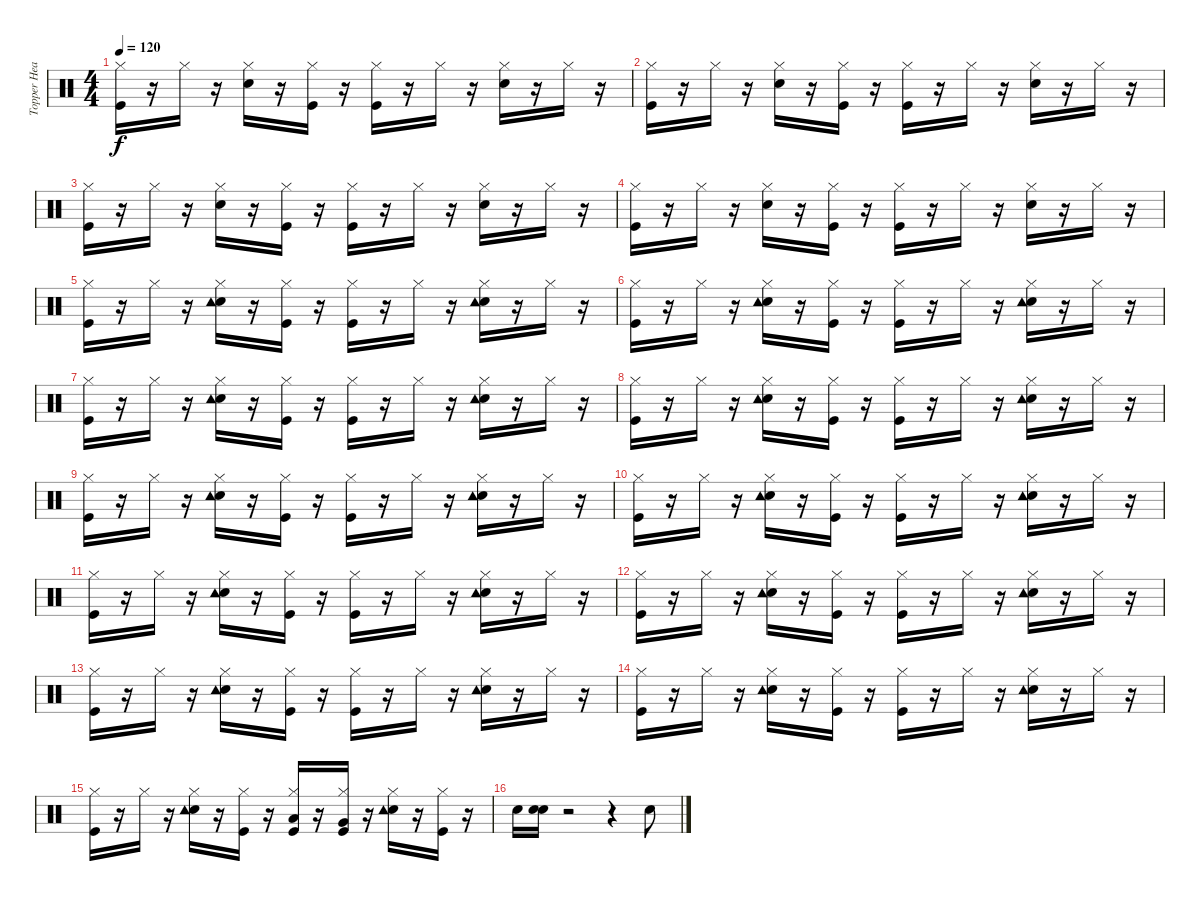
\track ("Topper Headon" "Topper Hea") {instrument percussion}
\staff {score}
\articulation defaults
\ts (4 4)
\tempo 120
\clef neutral
\ks c
("Kick (hit)" "Hi-Hat (closed)").16{dy f} r.16 "Hi-Hat (closed)".16 r.16 ("Snare (hit) 2" "Hi-Hat (closed)").16 r.16 ("Kick (hit)" "Hi-Hat (closed)").16 r.16 ("Kick (hit)" "Hi-Hat (closed)").16 r.16 "Hi-Hat (closed)".16 r.16 ("Snare (hit) 2" "Hi-Hat (closed)").16 r.16 "Hi-Hat (closed)".16 r.16 |
("Kick (hit)" "Hi-Hat (closed)").16 r.16 "Hi-Hat (closed)".16 r.16 ("Snare (hit) 2" "Hi-Hat (closed)").16 r.16 ("Kick (hit)" "Hi-Hat (closed)").16 r.16 ("Kick (hit)" "Hi-Hat (closed)").16 r.16 "Hi-Hat (closed)".16 r.16 ("Snare (hit) 2" "Hi-Hat (closed)").16 r.16 "Hi-Hat (closed)".16 r.16 |
("Kick (hit)" "Hi-Hat (closed)").16 r.16 "Hi-Hat (closed)".16 r.16 ("Snare (hit) 2" "Hi-Hat (closed)").16 r.16 ("Kick (hit)" "Hi-Hat (closed)").16 r.16 ("Kick (hit)" "Hi-Hat (closed)").16 r.16 "Hi-Hat (closed)".16 r.16 ("Snare (hit) 2" "Hi-Hat (closed)").16 r.16 "Hi-Hat (closed)".16 r.16 |
("Kick (hit)" "Hi-Hat (closed)").16 r.16 "Hi-Hat (closed)".16 r.16 ("Snare (hit) 2" "Hi-Hat (closed)").16 r.16 ("Kick (hit)" "Hi-Hat (closed)").16 r.16 ("Kick (hit)" "Hi-Hat (closed)").16 r.16 "Hi-Hat (closed)".16 r.16 ("Snare (hit) 2" "Hi-Hat (closed)").16 r.16 "Hi-Hat (closed)".16 r.16 |
("Kick (hit)" "Hi-Hat (closed)").16 r.16 "Hi-Hat (closed)".16 r.16 ("Snare (hit) 2" "Hi-Hat (closed)" "Tambourine (hit)").16 r.16 ("Kick (hit)" "Hi-Hat (closed)").16 r.16 ("Kick (hit)" "Hi-Hat (closed)").16 r.16 "Hi-Hat (closed)".16 r.16 ("Snare (hit) 2" "Hi-Hat (closed)" "Tambourine (hit)").16 r.16 "Hi-Hat (closed)".16 r.16 |
("Kick (hit)" "Hi-Hat (closed)").16 r.16 "Hi-Hat (closed)".16 r.16 ("Snare (hit) 2" "Hi-Hat (closed)" "Tambourine (hit)").16 r.16 ("Kick (hit)" "Hi-Hat (closed)").16 r.16 ("Kick (hit)" "Hi-Hat (closed)").16 r.16 "Hi-Hat (closed)".16 r.16 ("Snare (hit) 2" "Hi-Hat (closed)" "Tambourine (hit)").16 r.16 "Hi-Hat (closed)".16 r.16 |
("Kick (hit)" "Hi-Hat (closed)").16 r.16 "Hi-Hat (closed)".16 r.16 ("Snare (hit) 2" "Hi-Hat (closed)" "Tambourine (hit)").16 r.16 ("Kick (hit)" "Hi-Hat (closed)").16 r.16 ("Kick (hit)" "Hi-Hat (closed)").16 r.16 "Hi-Hat (closed)".16 r.16 ("Snare (hit) 2" "Hi-Hat (closed)" "Tambourine (hit)").16 r.16 "Hi-Hat (closed)".16 r.16 |
("Kick (hit)" "Hi-Hat (closed)").16 r.16 "Hi-Hat (closed)".16 r.16 ("Snare (hit) 2" "Hi-Hat (closed)" "Tambourine (hit)").16 r.16 ("Kick (hit)" "Hi-Hat (closed)").16 r.16 ("Kick (hit)" "Hi-Hat (closed)").16 r.16 "Hi-Hat (closed)".16 r.16 ("Snare (hit) 2" "Hi-Hat (closed)" "Tambourine (hit)").16 r.16 "Hi-Hat (closed)".16 r.16 |
("Kick (hit)" "Hi-Hat (closed)").16 r.16 "Hi-Hat (closed)".16 r.16 ("Snare (hit) 2" "Hi-Hat (closed)" "Tambourine (hit)").16 r.16 ("Kick (hit)" "Hi-Hat (closed)").16 r.16 ("Kick (hit)" "Hi-Hat (closed)").16 r.16 "Hi-Hat (closed)".16 r.16 ("Snare (hit) 2" "Hi-Hat (closed)" "Tambourine (hit)").16 r.16 "Hi-Hat (closed)".16 r.16 |
("Kick (hit)" "Hi-Hat (closed)").16 r.16 "Hi-Hat (closed)".16 r.16 ("Snare (hit) 2" "Hi-Hat (closed)" "Tambourine (hit)").16 r.16 ("Kick (hit)" "Hi-Hat (closed)").16 r.16 ("Kick (hit)" "Hi-Hat (closed)").16 r.16 "Hi-Hat (closed)".16 r.16 ("Snare (hit) 2" "Hi-Hat (closed)" "Tambourine (hit)").16 r.16 "Hi-Hat (closed)".16 r.16 |
("Kick (hit)" "Hi-Hat (closed)").16 r.16 "Hi-Hat (closed)".16 r.16 ("Snare (hit) 2" "Hi-Hat (closed)" "Tambourine (hit)").16 r.16 ("Kick (hit)" "Hi-Hat (closed)").16 r.16 ("Kick (hit)" "Hi-Hat (closed)").16 r.16 "Hi-Hat (closed)".16 r.16 ("Snare (hit) 2" "Hi-Hat (closed)" "Tambourine (hit)").16 r.16 "Hi-Hat (closed)".16 r.16 |
("Kick (hit)" "Hi-Hat (closed)").16 r.16 "Hi-Hat (closed)".16 r.16 ("Snare (hit) 2" "Hi-Hat (closed)" "Tambourine (hit)").16 r.16 ("Kick (hit)" "Hi-Hat (closed)").16 r.16 ("Kick (hit)" "Hi-Hat (closed)").16 r.16 "Hi-Hat (closed)".16 r.16 ("Snare (hit) 2" "Hi-Hat (closed)" "Tambourine (hit)").16 r.16 "Hi-Hat (closed)".16 r.16 |
("Kick (hit)" "Hi-Hat (closed)").16 r.16 "Hi-Hat (closed)".16 r.16 ("Snare (hit) 2" "Hi-Hat (closed)" "Tambourine (hit)").16 r.16 ("Kick (hit)" "Hi-Hat (closed)").16 r.16 ("Kick (hit)" "Hi-Hat (closed)").16 r.16 "Hi-Hat (closed)".16 r.16 ("Snare (hit) 2" "Hi-Hat (closed)" "Tambourine (hit)").16 r.16 "Hi-Hat (closed)".16 r.16 |
("Kick (hit)" "Hi-Hat (closed)").16 r.16 "Hi-Hat (closed)".16 r.16 ("Snare (hit) 2" "Hi-Hat (closed)" "Tambourine (hit)").16 r.16 ("Kick (hit)" "Hi-Hat (closed)").16 r.16 ("Kick (hit)" "Hi-Hat (closed)").16 r.16 "Hi-Hat (closed)".16 r.16 ("Snare (hit) 2" "Hi-Hat (closed)" "Tambourine (hit)").16 r.16 "Hi-Hat (closed)".16 r.16 |
("Kick (hit)" "Hi-Hat (closed)").16 r.16 "Hi-Hat (closed)".16 r.16 ("Snare (hit) 2" "Hi-Hat (closed)" "Tambourine (hit)").16 r.16 ("Kick (hit)" "Hi-Hat (closed)").16 r.16 ("Kick (hit)" "Hi-Hat (closed)" "Low Tom (hit)").16 r.16 ("Kick (hit)" "Hi-Hat (closed)" "Very Low Tom (hit)").16 r.16 ("Snare (hit) 2" "Hi-Hat (closed)" "Tambourine (hit)").16 r.16 ("Kick (hit)" "Hi-Hat (closed)").16 r.16 |
"Snare (hit) 2".16 ("Snare (hit)" "Snare (hit) 2").16 r.2 r.4 "Snare (hit) 2".8
